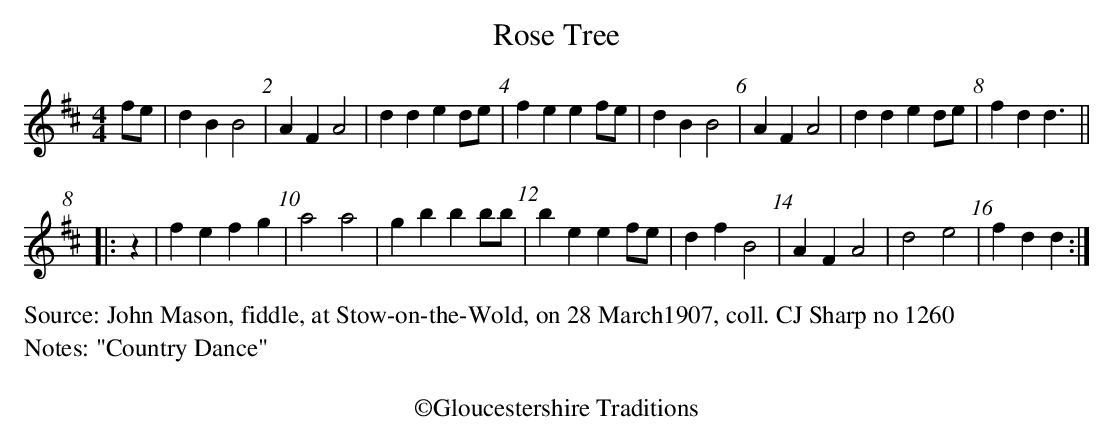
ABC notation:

X:1
T:Rose Tree
M:4/4
L:1/8
K:D
fe | d2 B2 B4 | A2 F2 A4 | d2 d2 e2 de | f2 e2 e2 fe | d2 B2 B4 |\
 A2 F2 A4 | d2 d2 e2 de | f2 d2 d3 ||
|: z2 | f2 e2 f2 g2 | a4 a4 | g2 b2 b2 bb | b2 e2 e2 fe |\
 d2 f2 B4 | A2 F2 A4 | d4 e4 | f2 d2 d2 :|
